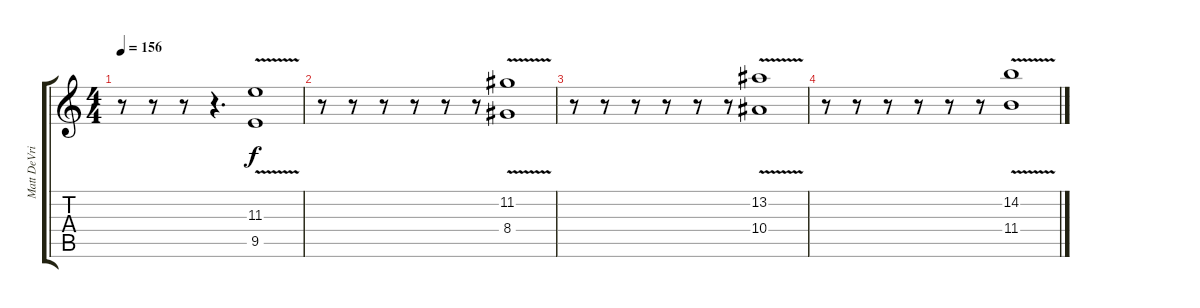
\track ("Matt DeVries" "Matt DeVri") {instrument distortionguitar}
\staff {score tabs}
\tuning (D4 A3 F3 C3 G2 C2) {hide}
\ts (4 4)
\tempo 156
\clef g2
\ks c
r.8{dy f} r.8 r.8 r.4{d} (11.3 9.5{v}).1 |
r.8 r.8 r.8 r.8 r.8 r.8 (11.2 8.4{v}).1 |
r.8 r.8 r.8 r.8 r.8 r.8 (13.2 10.4{v}).1 |
r.8 r.8 r.8 r.8 r.8 r.8 (14.2 11.4{v}).1
